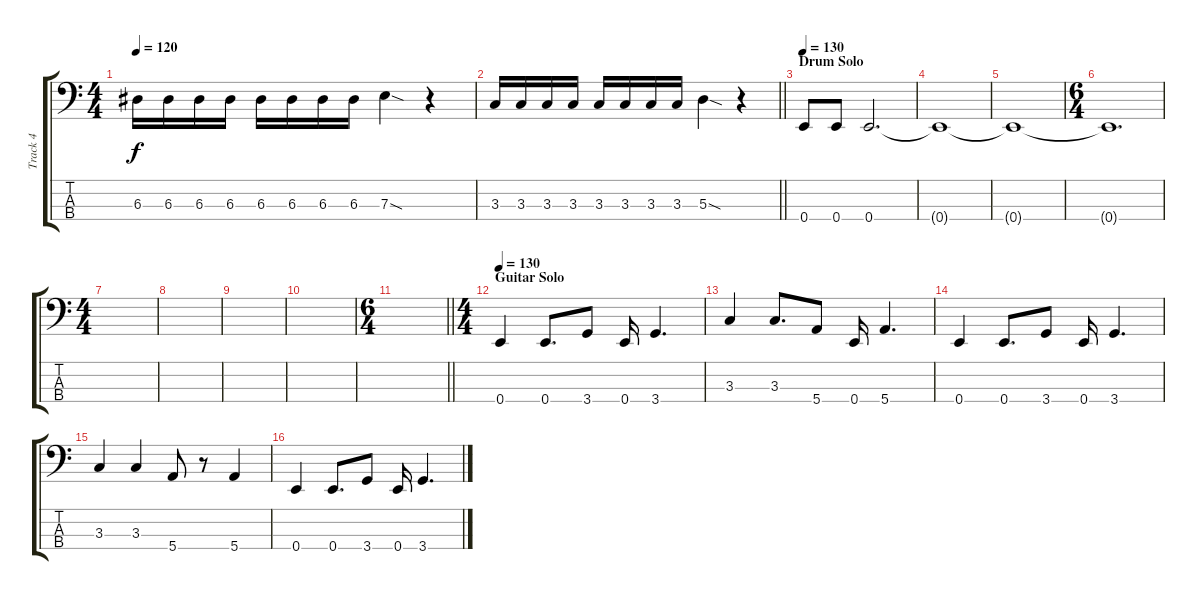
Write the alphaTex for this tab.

\track ("Track 4" "Track 4") {instrument electricbassfinger}
\staff {score tabs}
\tuning (G2 D2 A1 E1) {hide}
\ts (4 4)
\tempo 120
\clef f4
\ks c
6.3.16{dy f} 6.3.16 6.3.16 6.3.16 6.3.16 6.3.16 6.3.16 6.3.16 7.3{sod}.4 r.4 |
\barLineRight lightlight
3.3.16 3.3.16 3.3.16 3.3.16 3.3.16 3.3.16 3.3.16 3.3.16 5.3{sod}.4 r.4 |
\section ("" "Drum Solo")
\tempo 130
0.4.8 0.4.8 0.4.2{d} |
0.4{t}.1 |
0.4{t}.1{volume 0} |
\ts (6 4)
0.4{t}.1{d} |
\ts (4 4)
|
|
|
|
\ts (6 4)
\barLineRight lightlight
|
\ts (4 4)
\section ("" "Guitar Solo")
\tempo 130
0.4.4{volume 16} 0.4.8{d} 3.4.8 0.4.16 3.4.4{d} |
3.3.4 3.3.8{d} 5.4.8 0.4.16 5.4.4{d} |
0.4.4{volume 16} 0.4.8{d} 3.4.8 0.4.16 3.4.4{d} |
3.3.4 3.3.4 5.4.8 r.8 5.4.4 |
0.4.4{volume 16} 0.4.8{d} 3.4.8 0.4.16 3.4.4{d}
